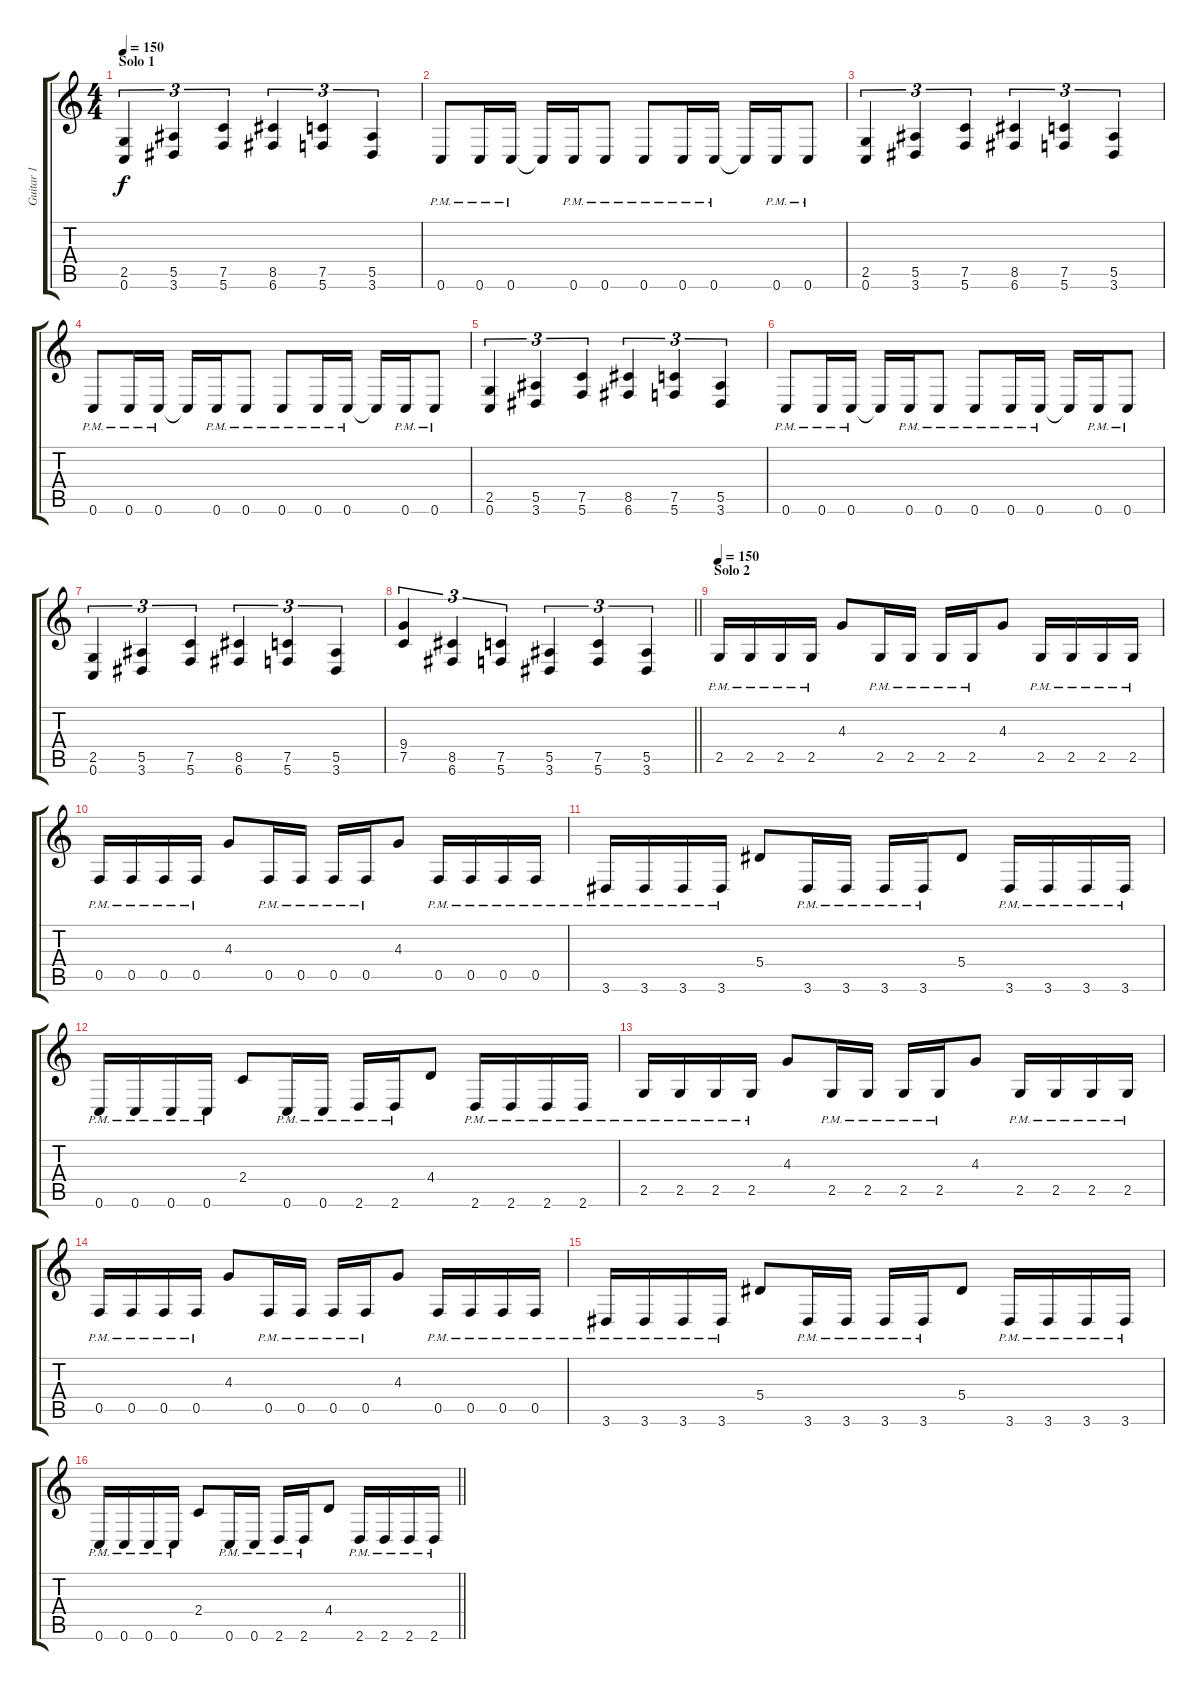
\track ("Guitar 1" "Guitar 1") {instrument distortionguitar}
\staff {score tabs}
\tuning (C4 G3 Eb3 Bb2 F2 C2) {hide}
\ts (4 4)
\section ("" "Solo 1")
\tempo 150
\clef g2
\ks c
(2.5 0.6).4{tu (3 2) dy f} (5.5 3.6).4{tu (3 2)} (7.5 5.6).4{tu (3 2)} (8.5 6.6).4{tu (3 2)} (7.5 5.6).4{tu (3 2)} (5.5 3.6).4{tu (3 2)} |
0.6{pm}.8 0.6{pm}.16 0.6{pm}.16 0.6{t}.16 0.6{pm}.16 0.6{pm}.8 0.6{pm}.8 0.6{pm}.16 0.6{pm}.16 0.6{t}.16 0.6{pm}.16 0.6{pm}.8 |
(2.5 0.6).4{tu (3 2)} (5.5 3.6).4{tu (3 2)} (7.5 5.6).4{tu (3 2)} (8.5 6.6).4{tu (3 2)} (7.5 5.6).4{tu (3 2)} (5.5 3.6).4{tu (3 2)} |
0.6{pm}.8 0.6{pm}.16 0.6{pm}.16 0.6{t}.16 0.6{pm}.16 0.6{pm}.8 0.6{pm}.8 0.6{pm}.16 0.6{pm}.16 0.6{t}.16 0.6{pm}.16 0.6{pm}.8 |
(2.5 0.6).4{tu (3 2)} (5.5 3.6).4{tu (3 2)} (7.5 5.6).4{tu (3 2)} (8.5 6.6).4{tu (3 2)} (7.5 5.6).4{tu (3 2)} (5.5 3.6).4{tu (3 2)} |
0.6{pm}.8 0.6{pm}.16 0.6{pm}.16 0.6{t}.16 0.6{pm}.16 0.6{pm}.8 0.6{pm}.8 0.6{pm}.16 0.6{pm}.16 0.6{t}.16 0.6{pm}.16 0.6{pm}.8 |
(2.5 0.6).4{tu (3 2)} (5.5 3.6).4{tu (3 2)} (7.5 5.6).4{tu (3 2)} (8.5 6.6).4{tu (3 2)} (7.5 5.6).4{tu (3 2)} (5.5 3.6).4{tu (3 2)} |
\barLineRight lightlight
(9.4 7.5).4{tu (3 2)} (8.5 6.6).4{tu (3 2)} (7.5 5.6).4{tu (3 2)} (5.5 3.6).4{tu (3 2)} (7.5 5.6).4{tu (3 2)} (5.5 3.6).4{tu (3 2)} |
\section ("" "Solo 2")
\tempo 150
2.5{pm}.16 2.5{pm}.16 2.5{pm}.16 2.5{pm}.16 4.3.8 2.5{pm}.16 2.5{pm}.16 2.5{pm}.16 2.5{pm}.16 4.3.8 2.5{pm}.16 2.5{pm}.16 2.5{pm}.16 2.5{pm}.16 |
0.5{pm}.16 0.5{pm}.16 0.5{pm}.16 0.5{pm}.16 4.3.8 0.5{pm}.16 0.5{pm}.16 0.5{pm}.16 0.5{pm}.16 4.3.8 0.5{pm}.16 0.5{pm}.16 0.5{pm}.16 0.5{pm}.16 |
3.6{pm}.16 3.6{pm}.16 3.6{pm}.16 3.6{pm}.16 5.4.8 3.6{pm}.16 3.6{pm}.16 3.6{pm}.16 3.6{pm}.16 5.4.8 3.6{pm}.16 3.6{pm}.16 3.6{pm}.16 3.6{pm}.16 |
0.6{pm}.16 0.6{pm}.16 0.6{pm}.16 0.6{pm}.16 2.4.8 0.6{pm}.16 0.6{pm}.16 2.6{pm}.16 2.6{pm}.16 4.4.8 2.6{pm}.16 2.6{pm}.16 2.6{pm}.16 2.6{pm}.16 |
2.5{pm}.16 2.5{pm}.16 2.5{pm}.16 2.5{pm}.16 4.3.8 2.5{pm}.16 2.5{pm}.16 2.5{pm}.16 2.5{pm}.16 4.3.8 2.5{pm}.16 2.5{pm}.16 2.5{pm}.16 2.5{pm}.16 |
0.5{pm}.16 0.5{pm}.16 0.5{pm}.16 0.5{pm}.16 4.3.8 0.5{pm}.16 0.5{pm}.16 0.5{pm}.16 0.5{pm}.16 4.3.8 0.5{pm}.16 0.5{pm}.16 0.5{pm}.16 0.5{pm}.16 |
3.6{pm}.16 3.6{pm}.16 3.6{pm}.16 3.6{pm}.16 5.4.8 3.6{pm}.16 3.6{pm}.16 3.6{pm}.16 3.6{pm}.16 5.4.8 3.6{pm}.16 3.6{pm}.16 3.6{pm}.16 3.6{pm}.16 |
\barLineRight lightlight
0.6{pm}.16 0.6{pm}.16 0.6{pm}.16 0.6{pm}.16 2.4.8 0.6{pm}.16 0.6{pm}.16 2.6{pm}.16 2.6{pm}.16 4.4.8 2.6{pm}.16 2.6{pm}.16 2.6{pm}.16 2.6{pm}.16
